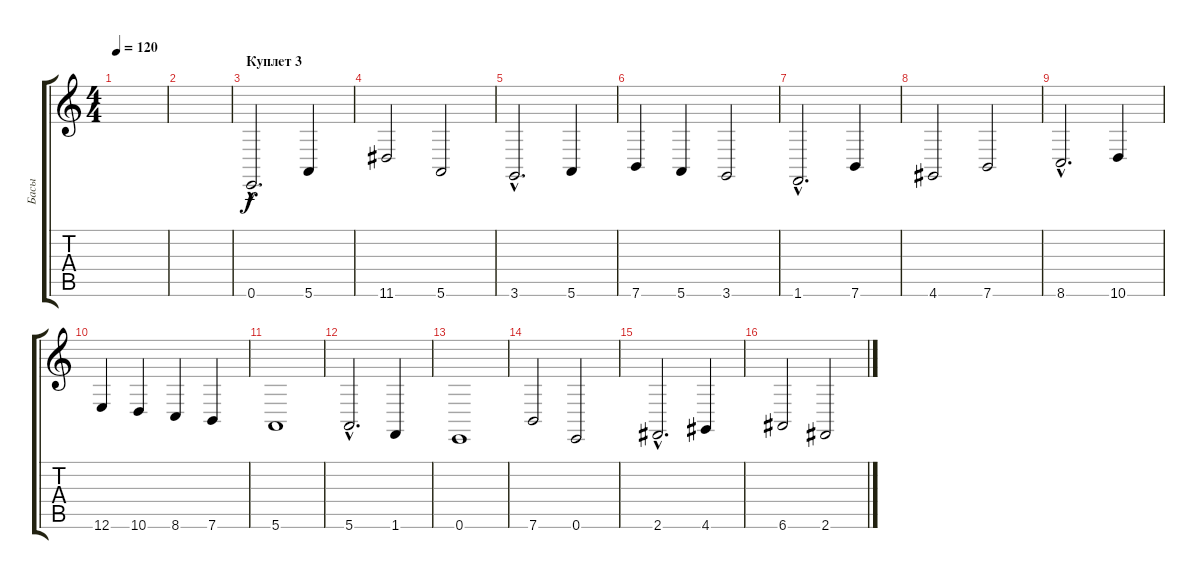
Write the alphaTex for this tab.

\track ("Басы" "Басы") {instrument tuba}
\staff {score tabs}
\tuning (E4 B3 G3 D3 A2 E2) {hide}
\ts (4 4)
\tempo 120
\clef g2
\ks c
|
|
\section ("" "Куплет 3")
0.6{hac}.2{d} 5.6.4 |
11.6.2 5.6.2 |
3.6{hac}.2{d} 5.6.4 |
7.6.4 5.6.4 3.6.2 |
1.6{hac}.2{d} 7.6.4 |
4.6.2 7.6.2 |
8.6{hac}.2{d} 10.6.4 |
12.6.4 10.6.4 8.6.4 7.6.4 |
5.6.1 |
5.6{hac}.2{d} 1.6.4 |
0.6.1 |
7.6.2 0.6.2 |
2.6{hac}.2{d} 4.6.4 |
6.6.2 2.6.2
